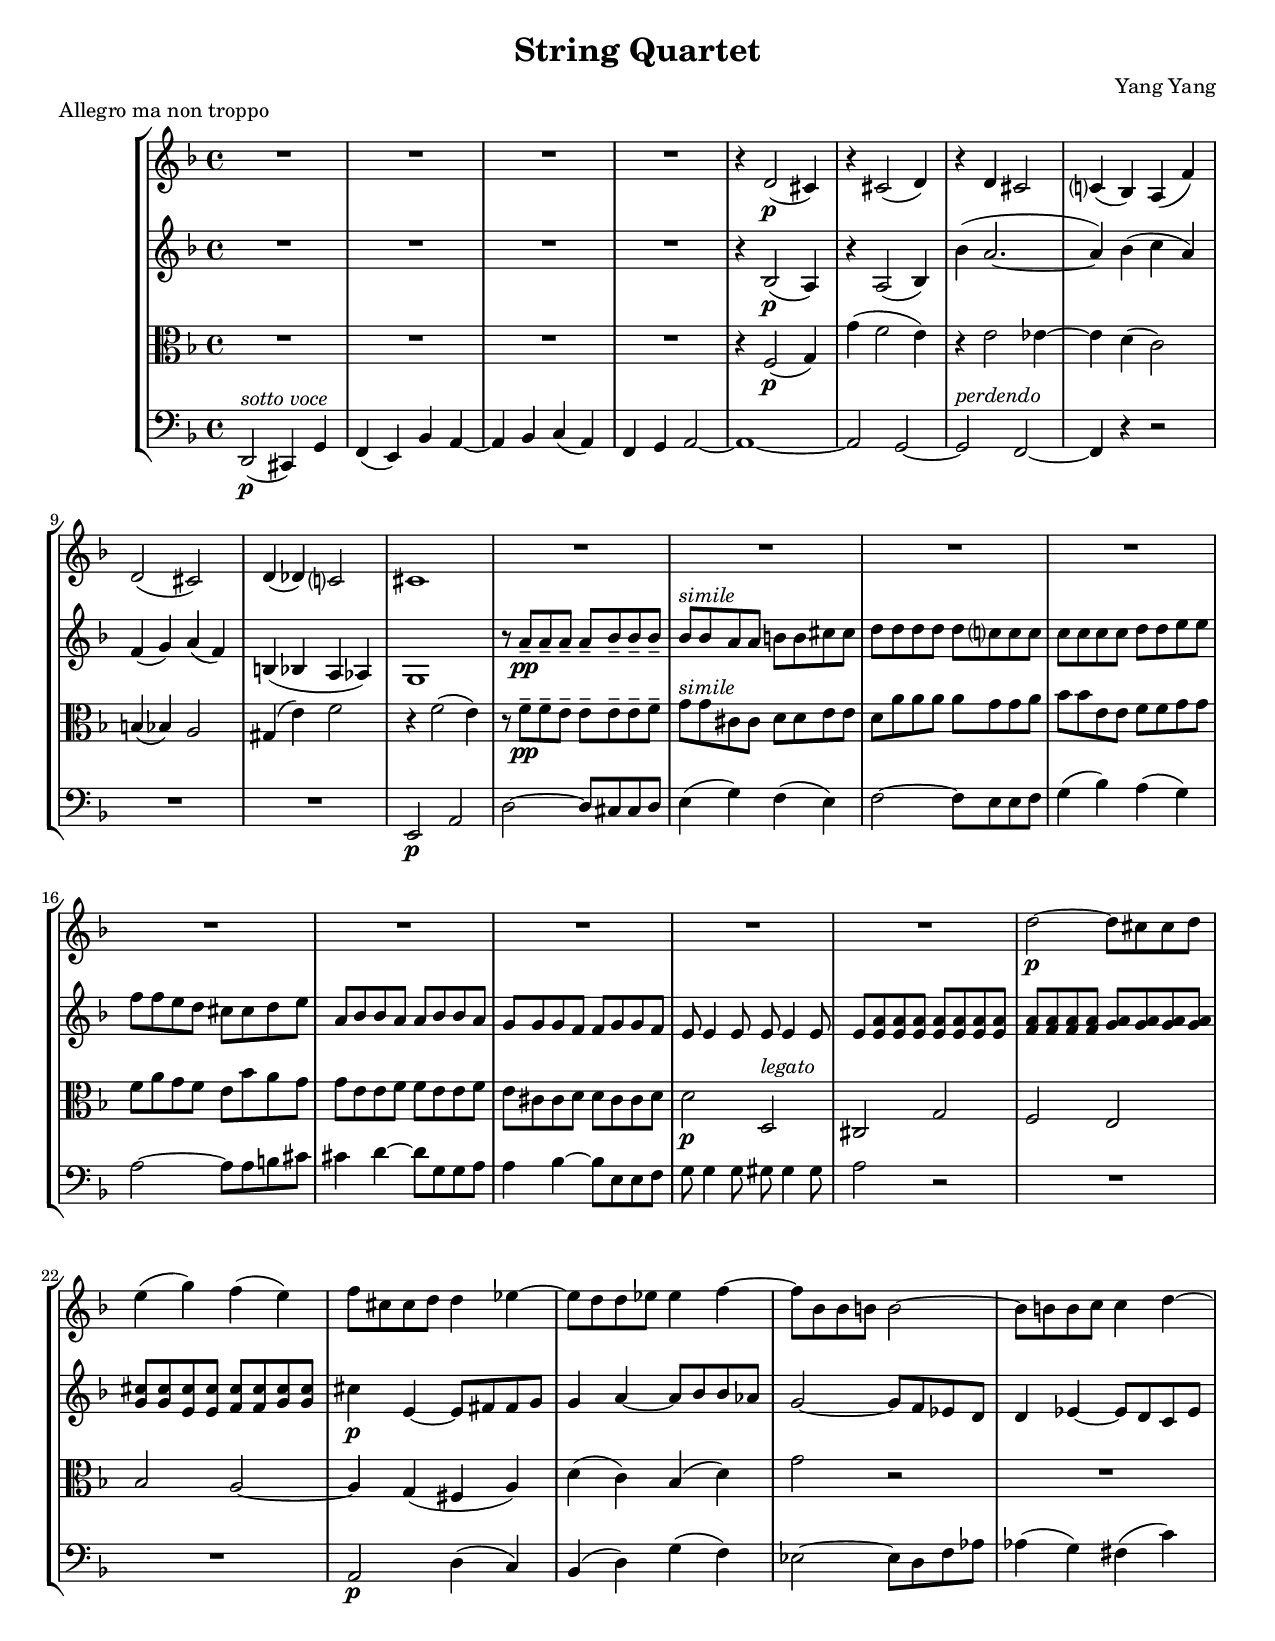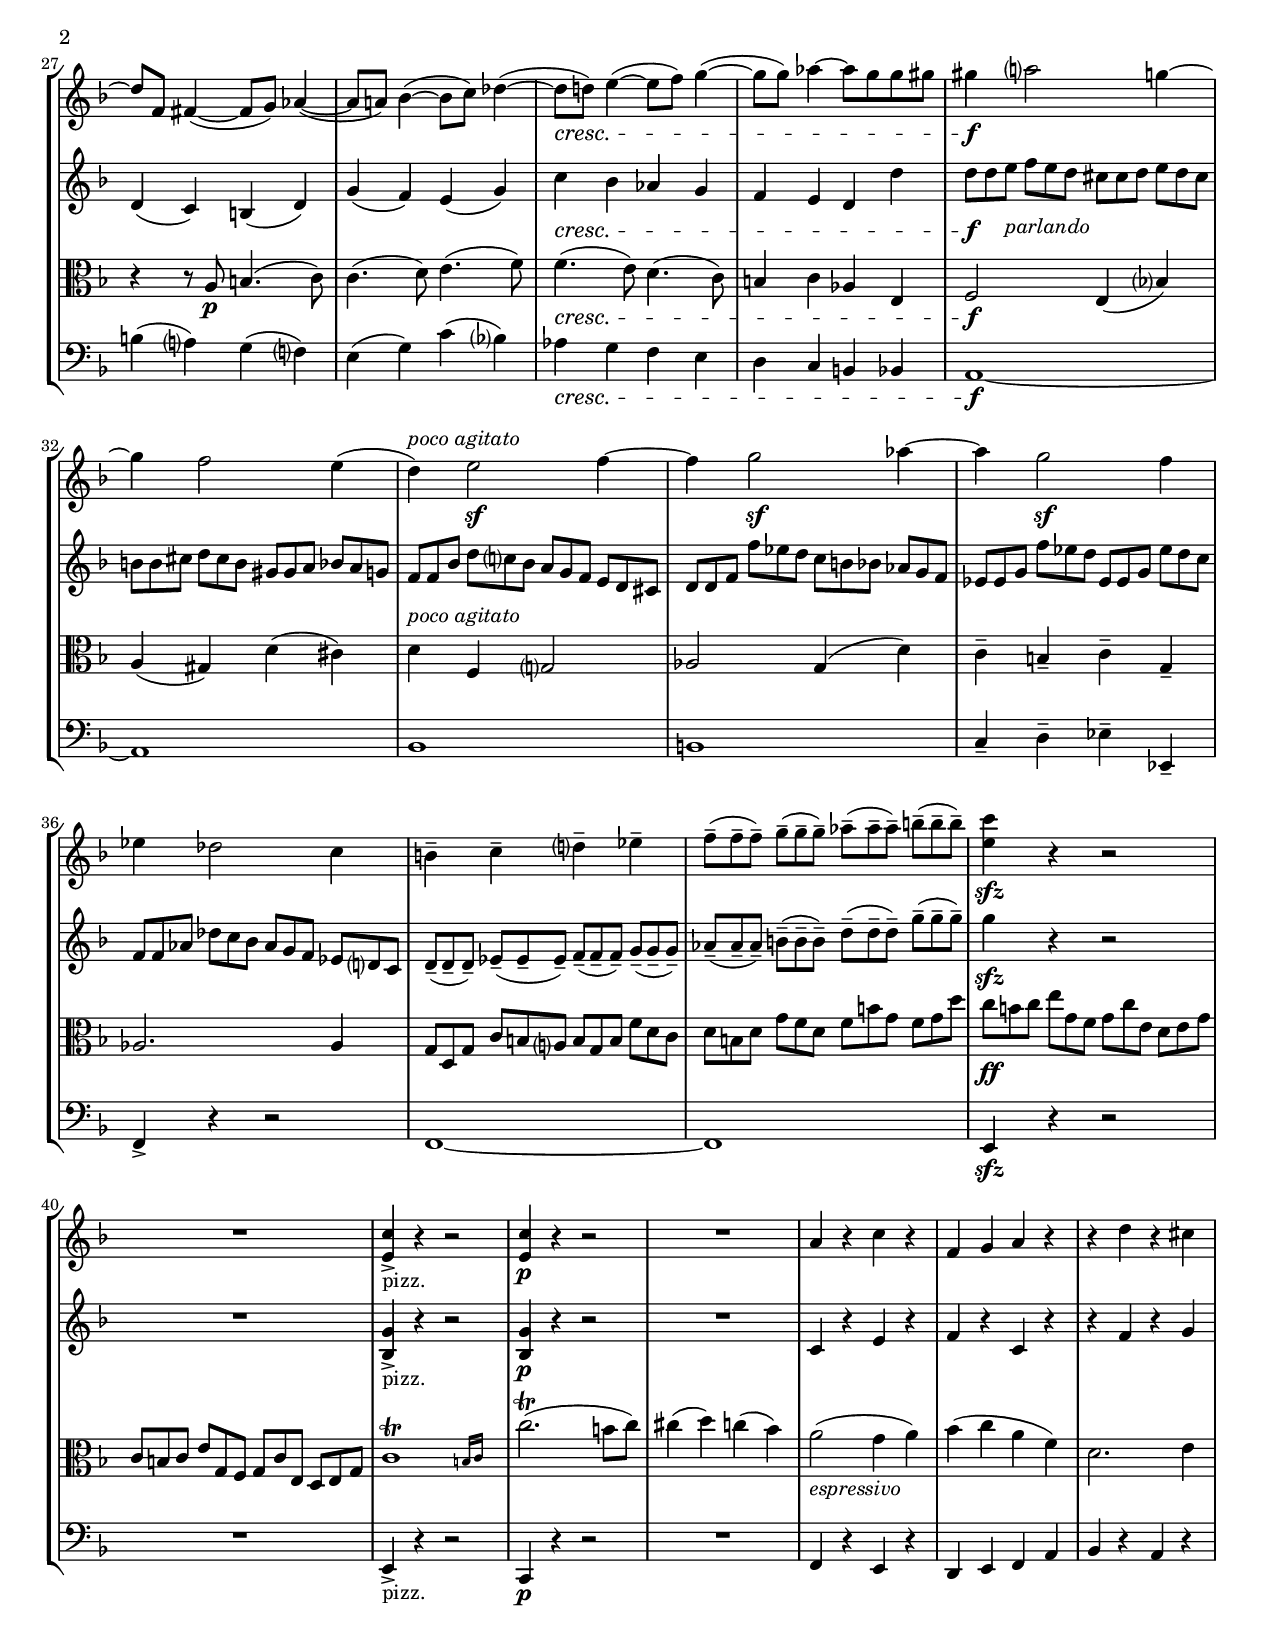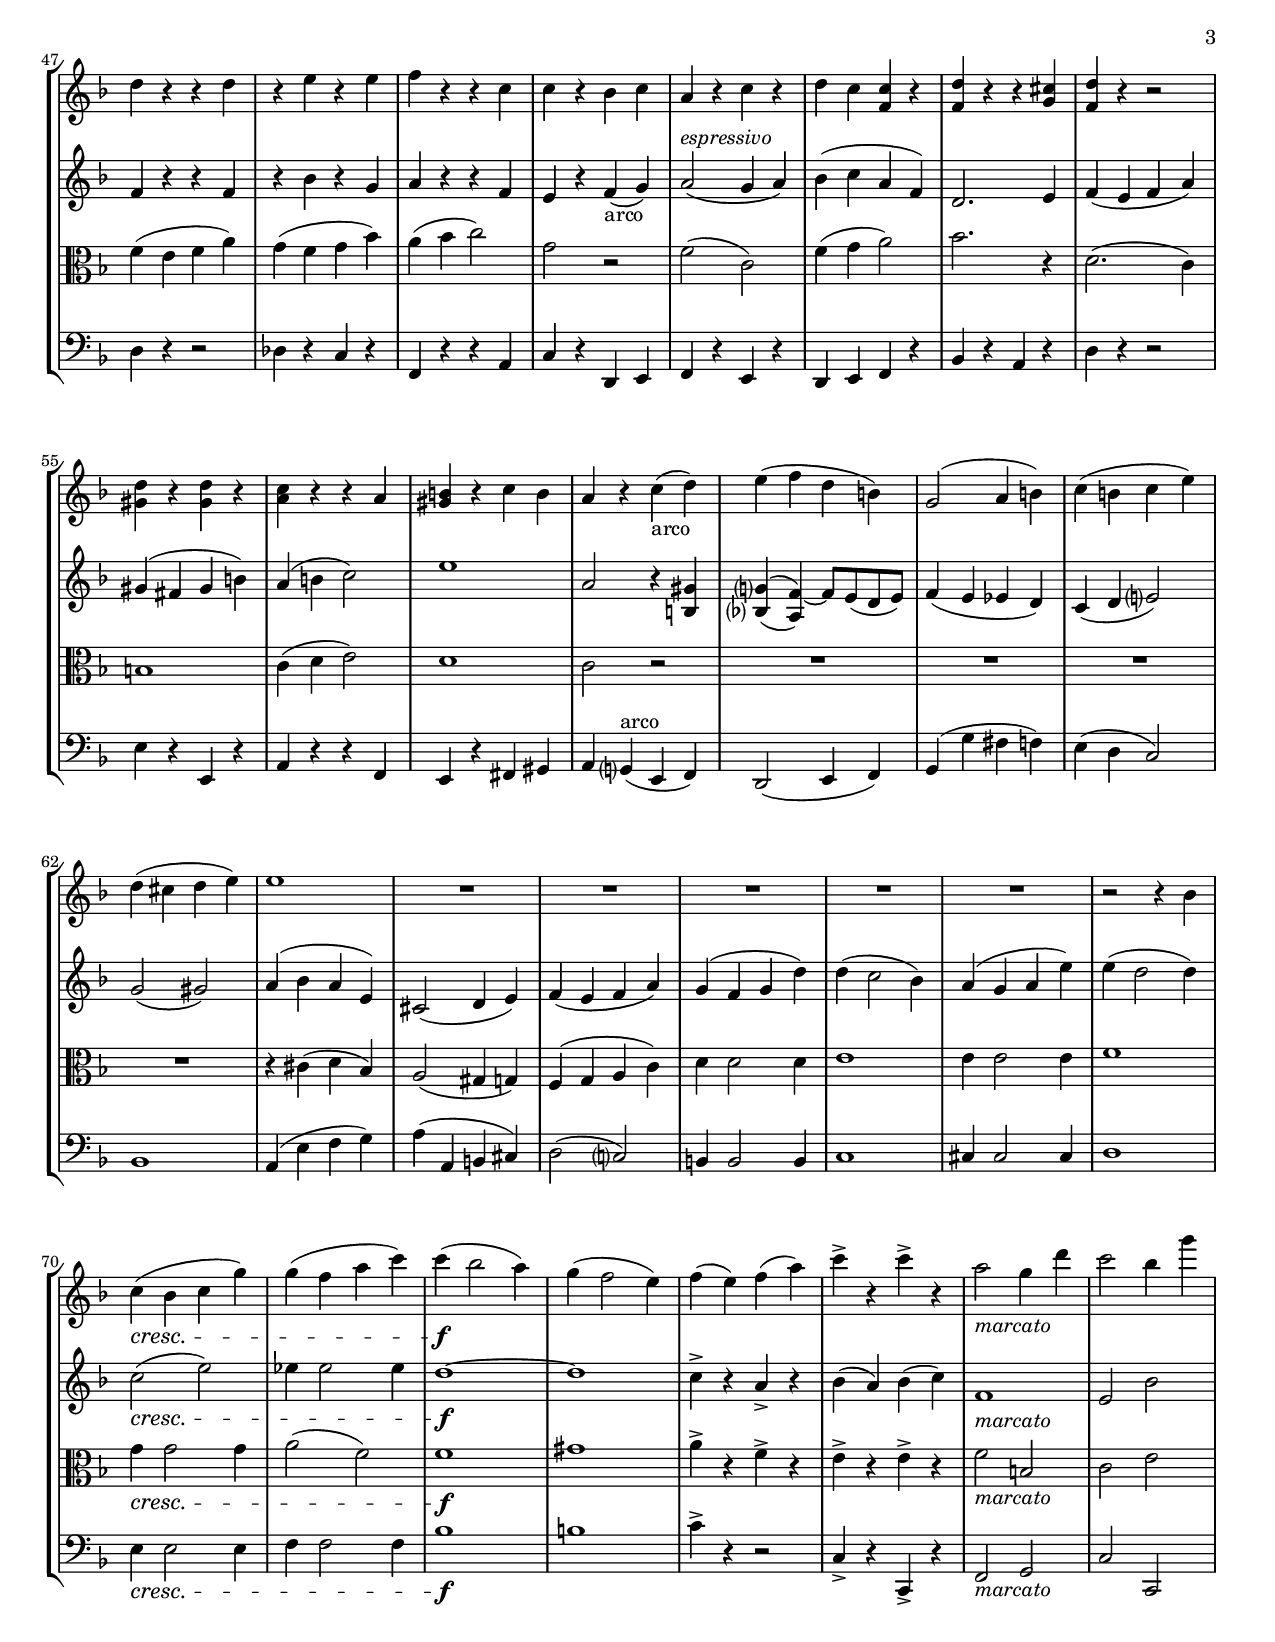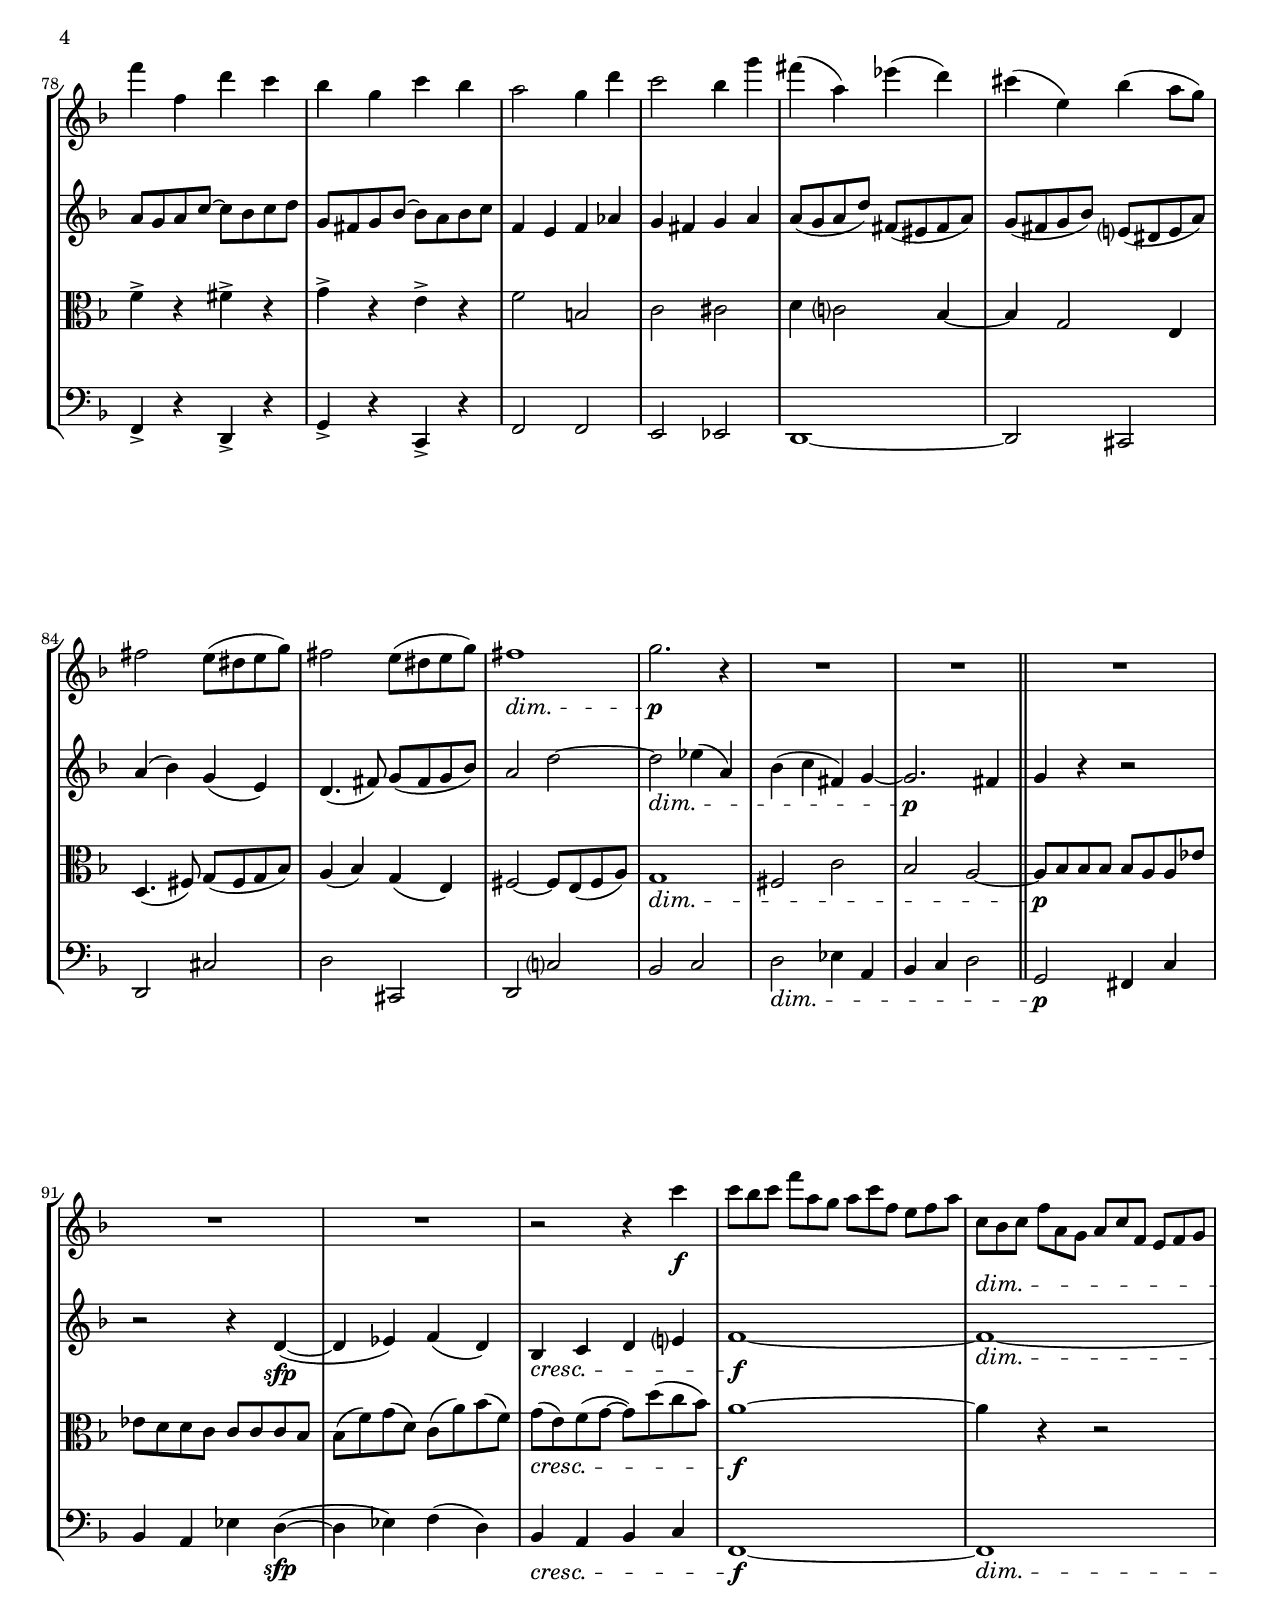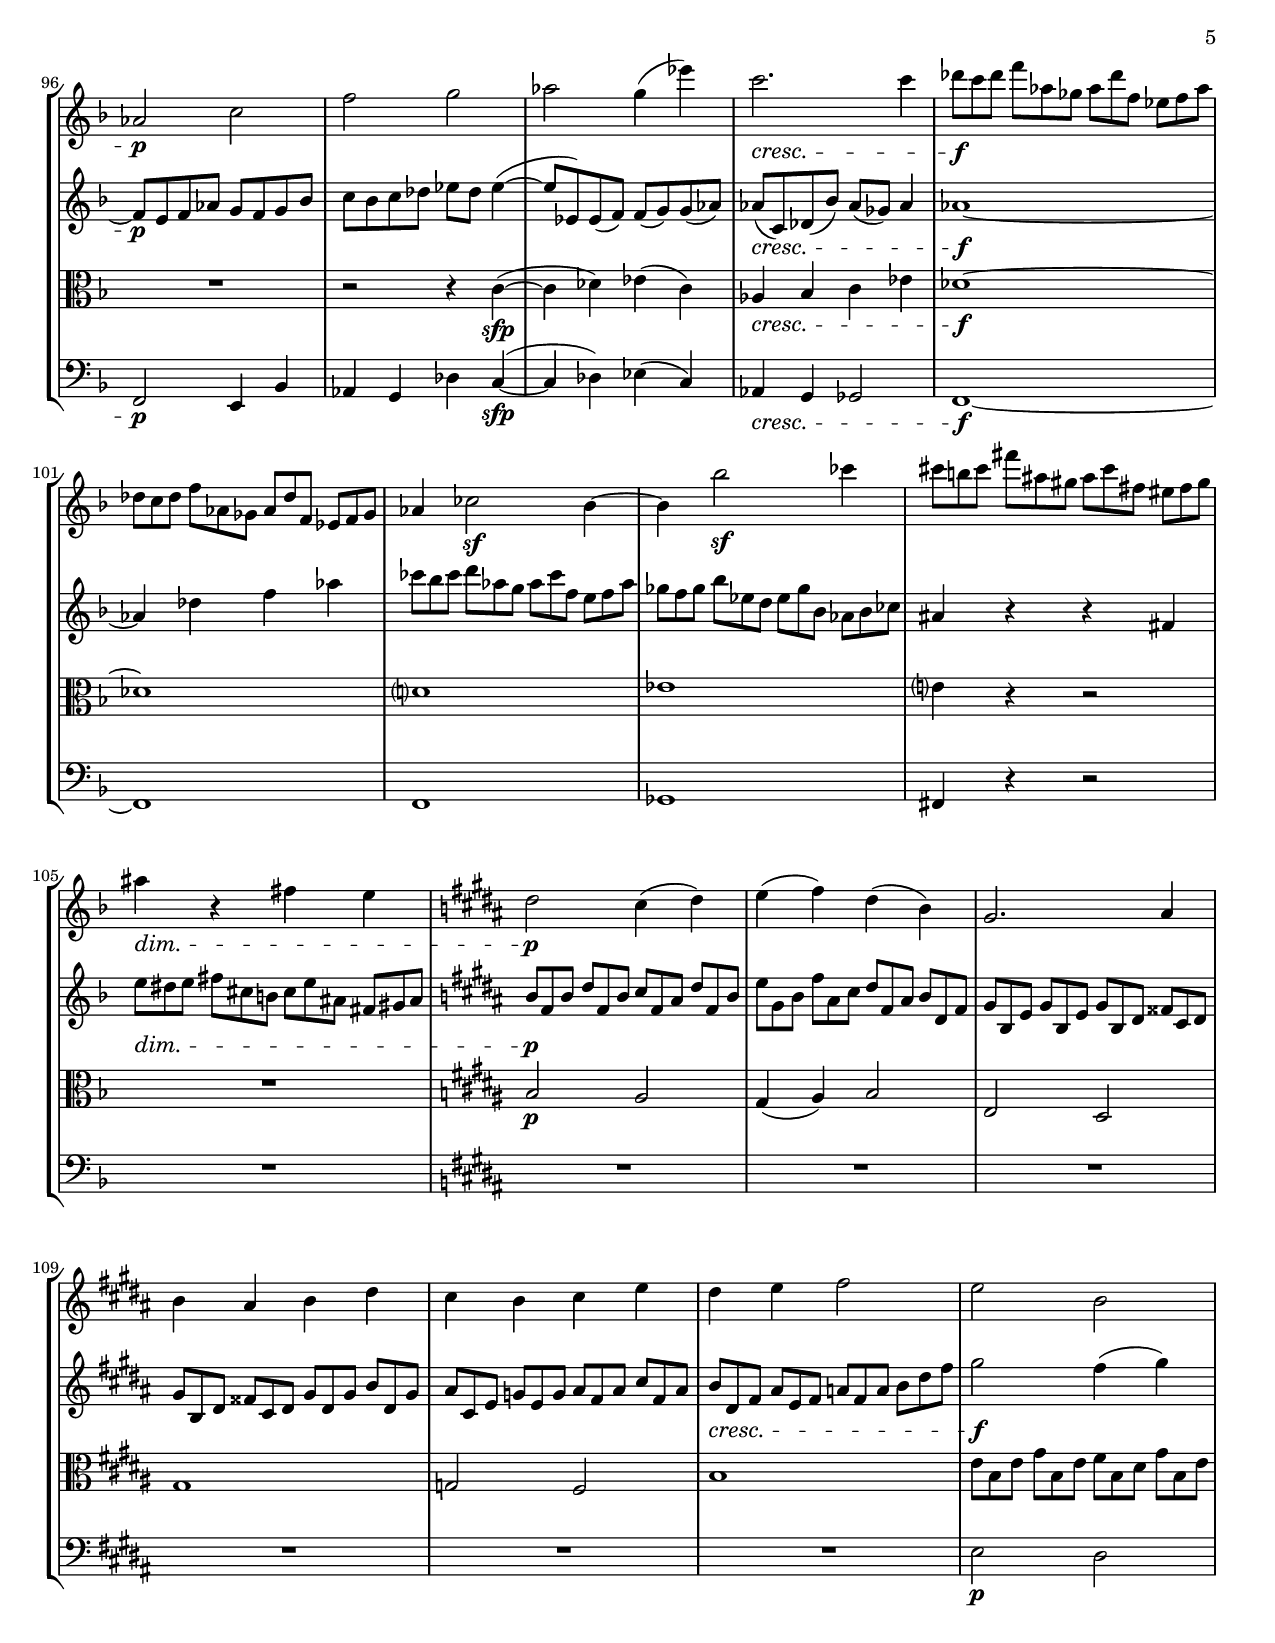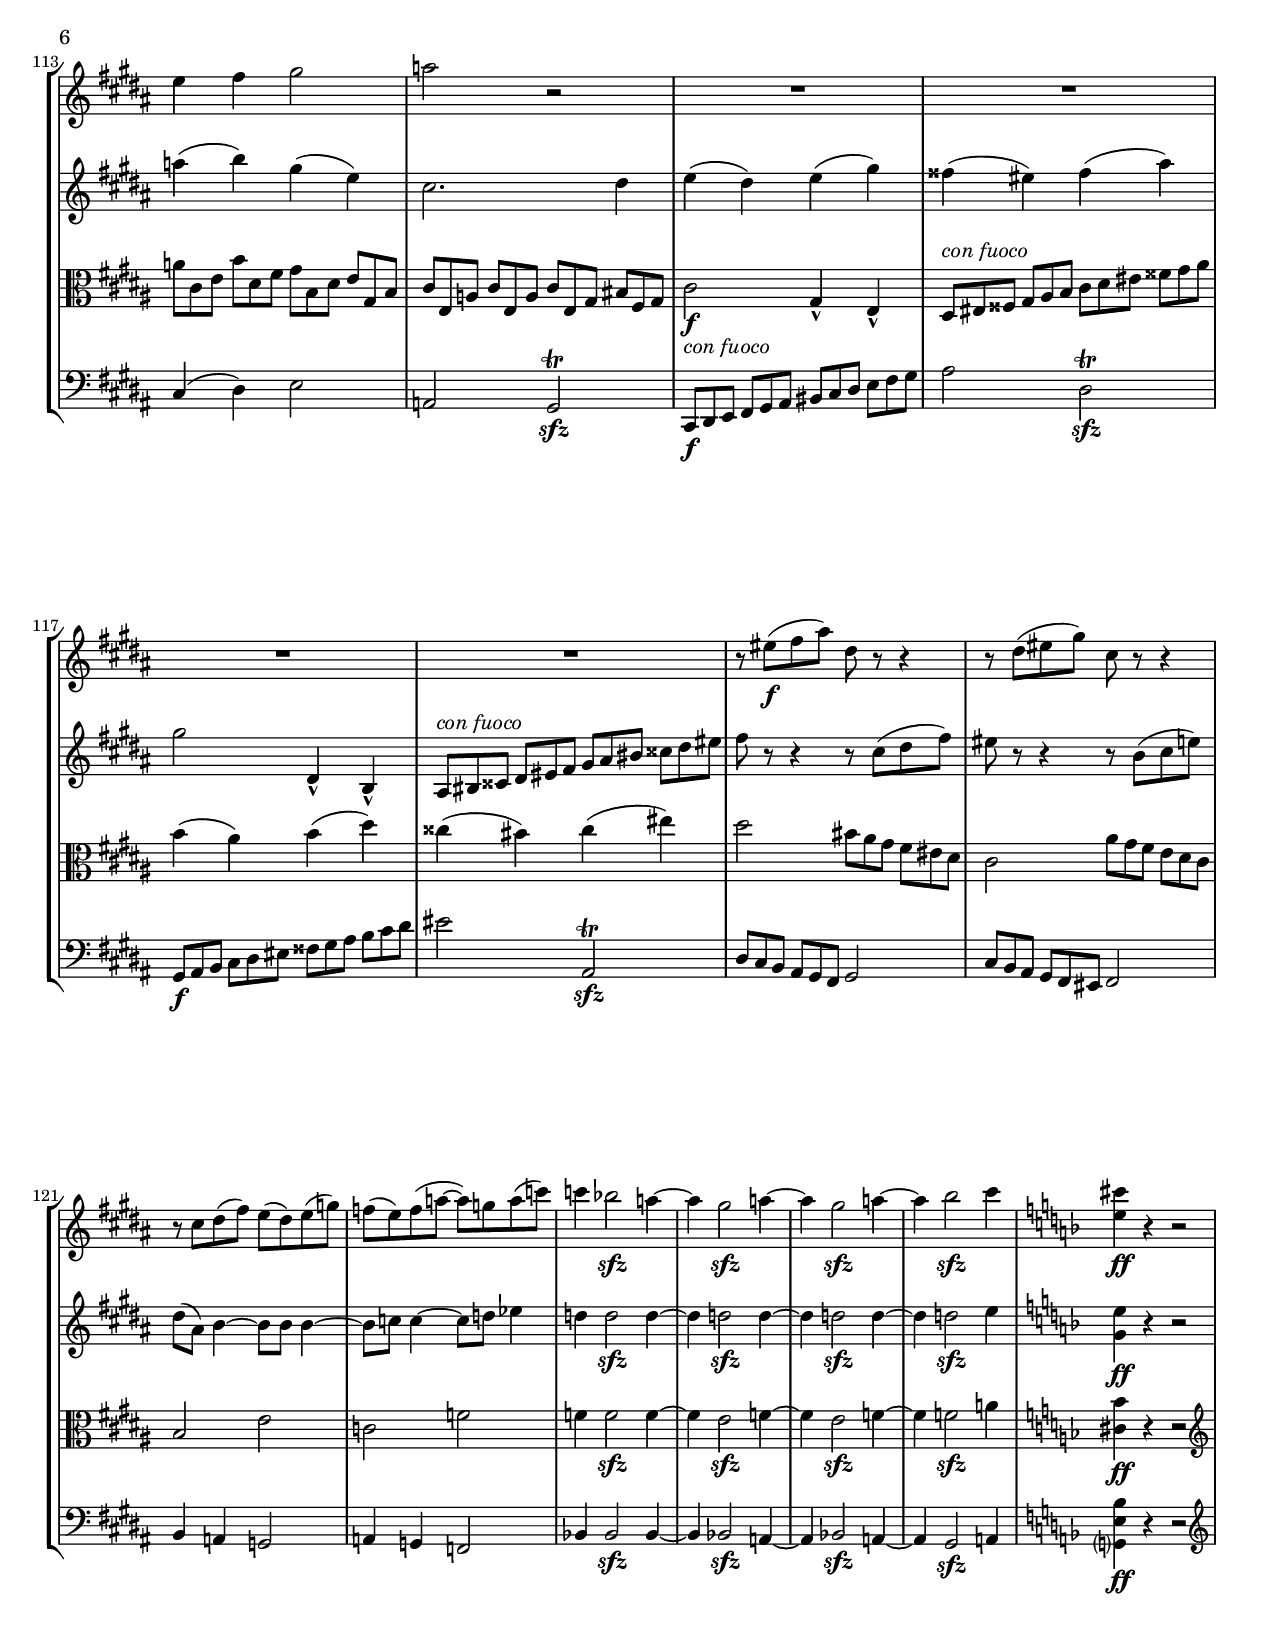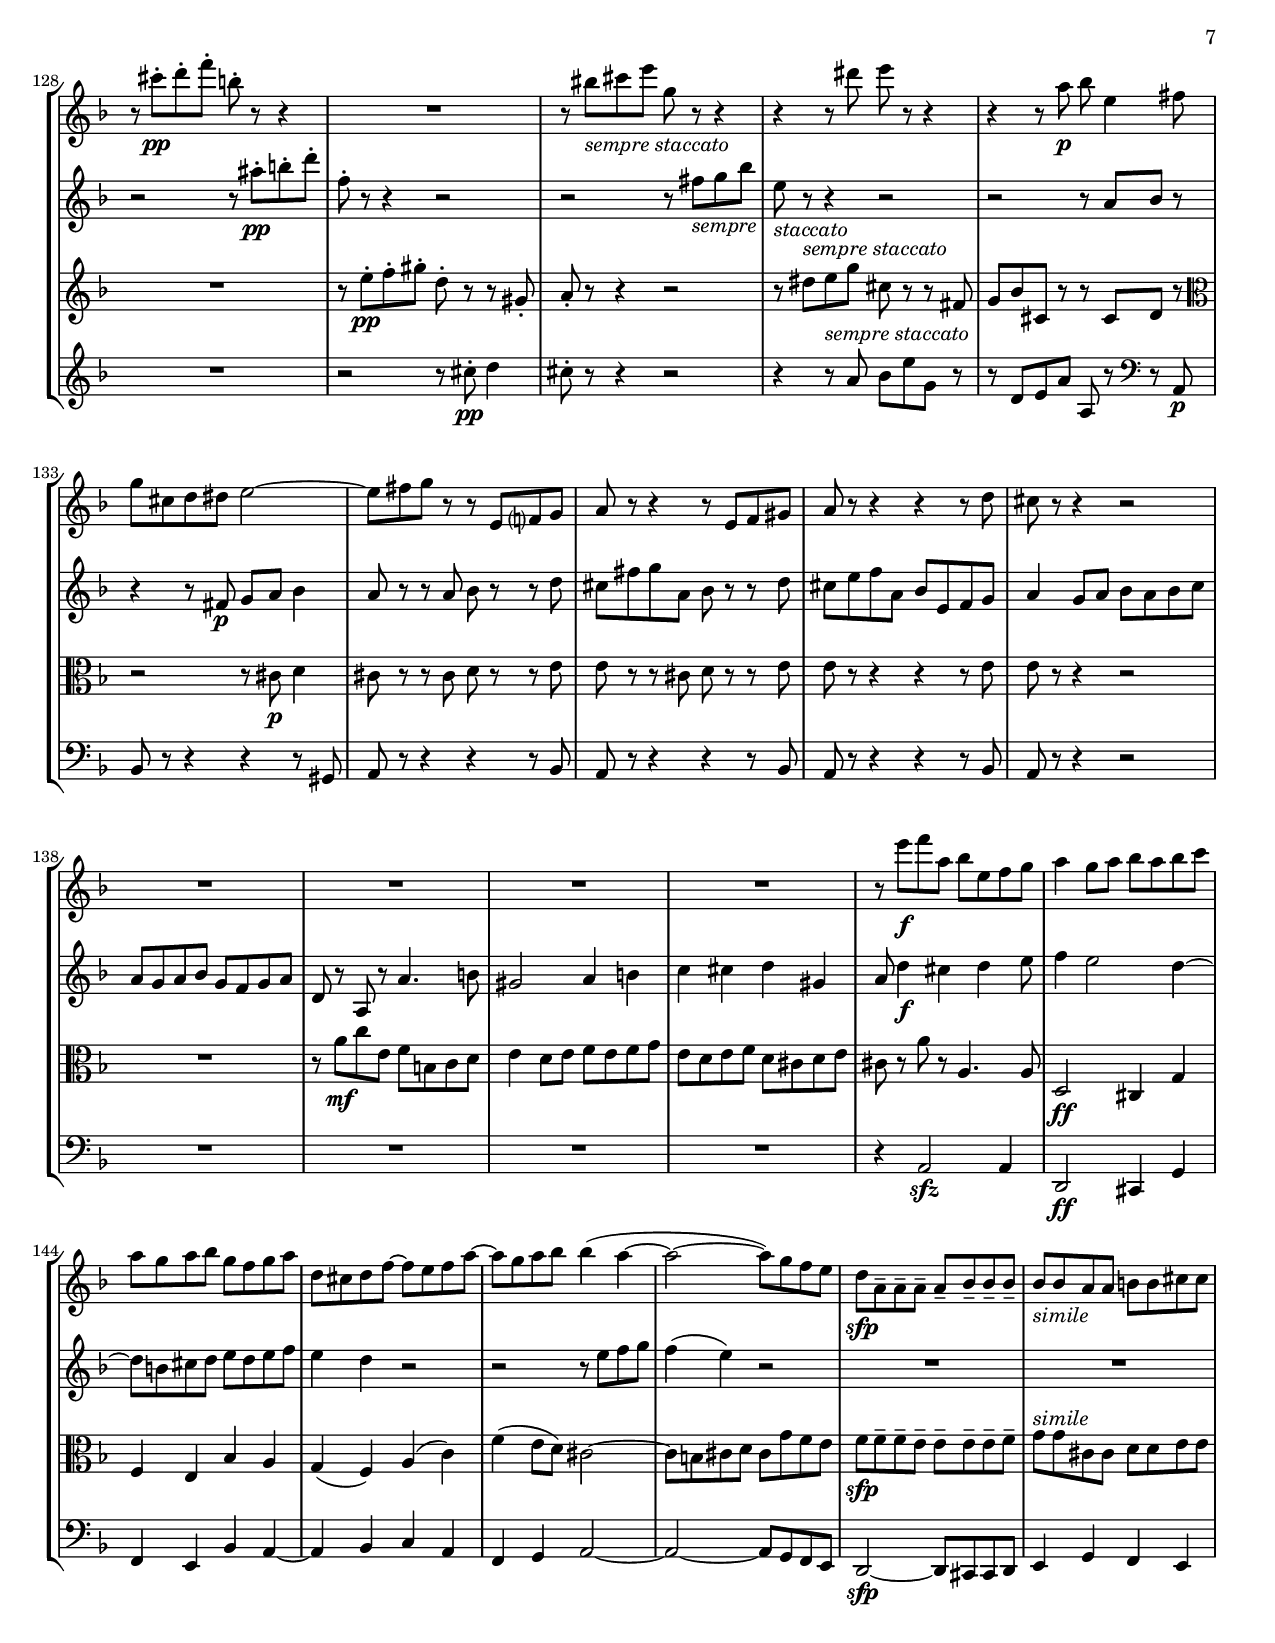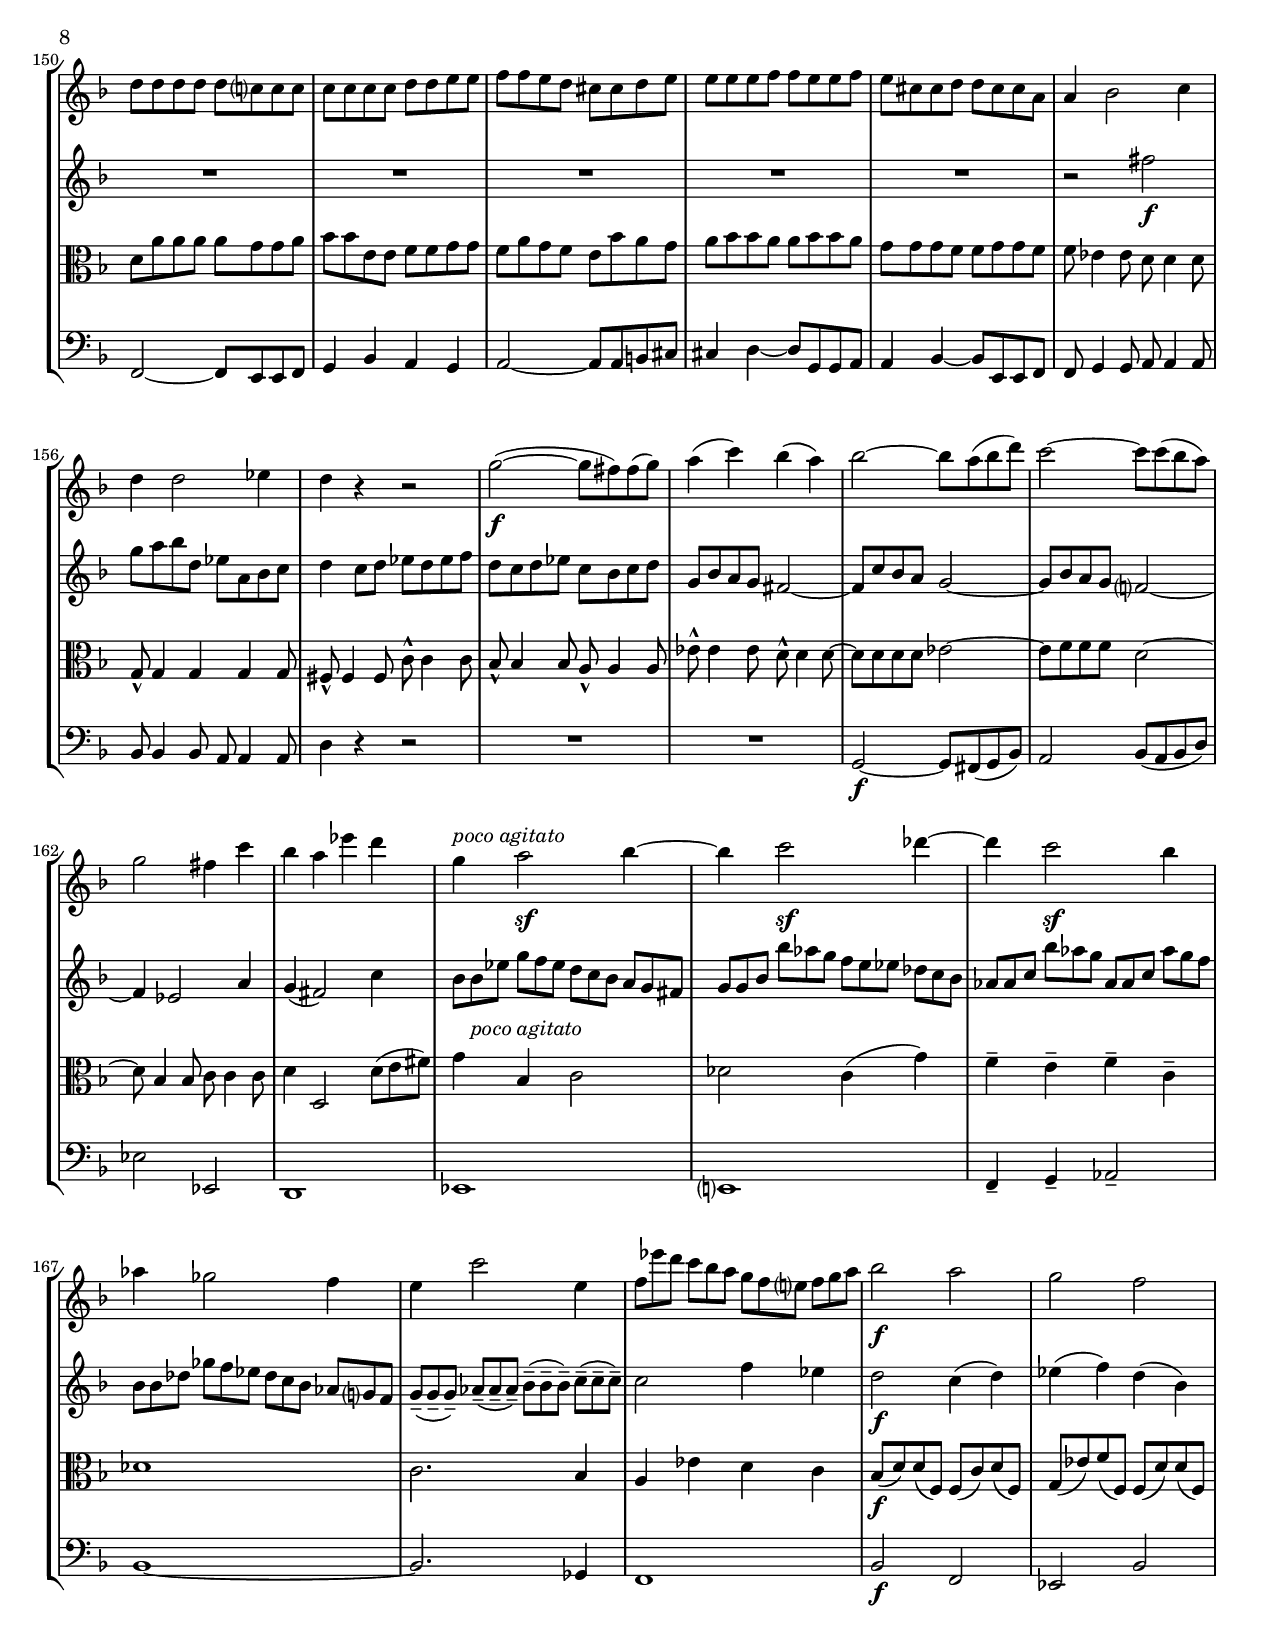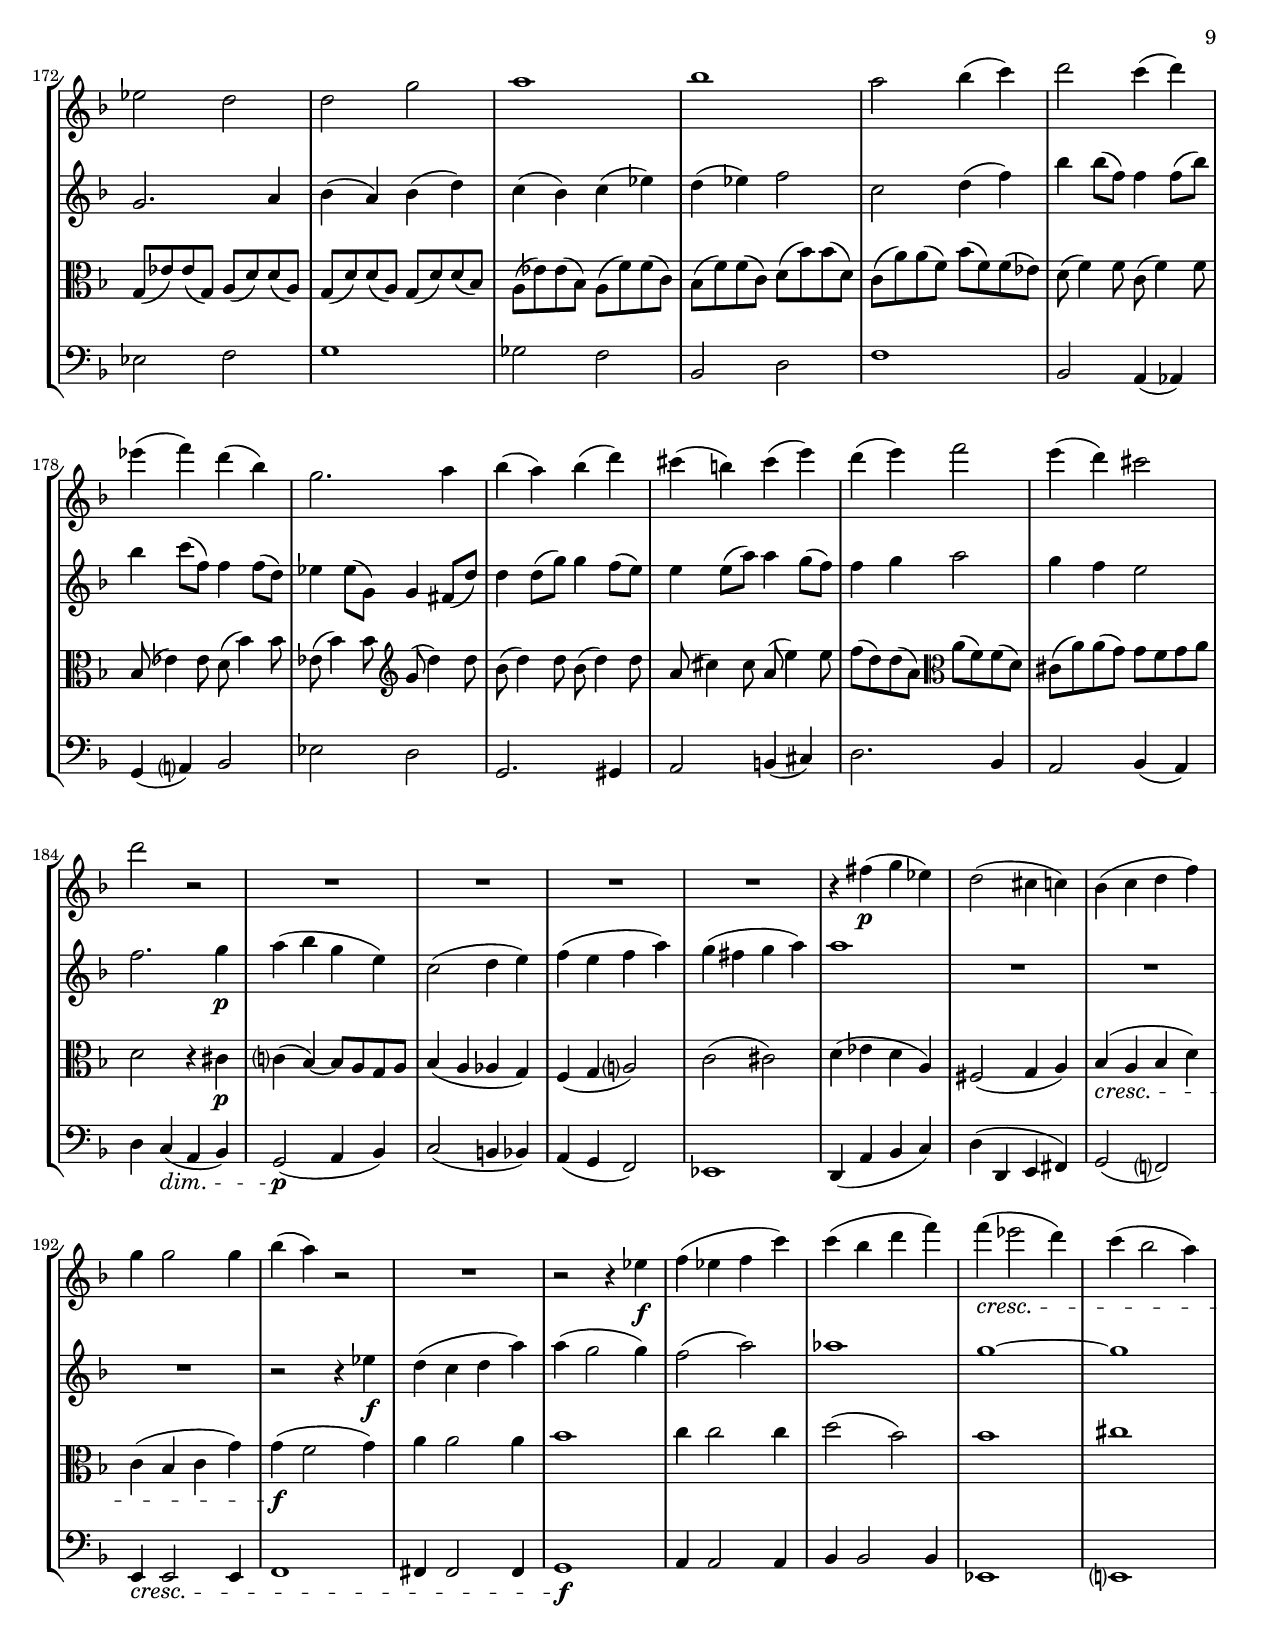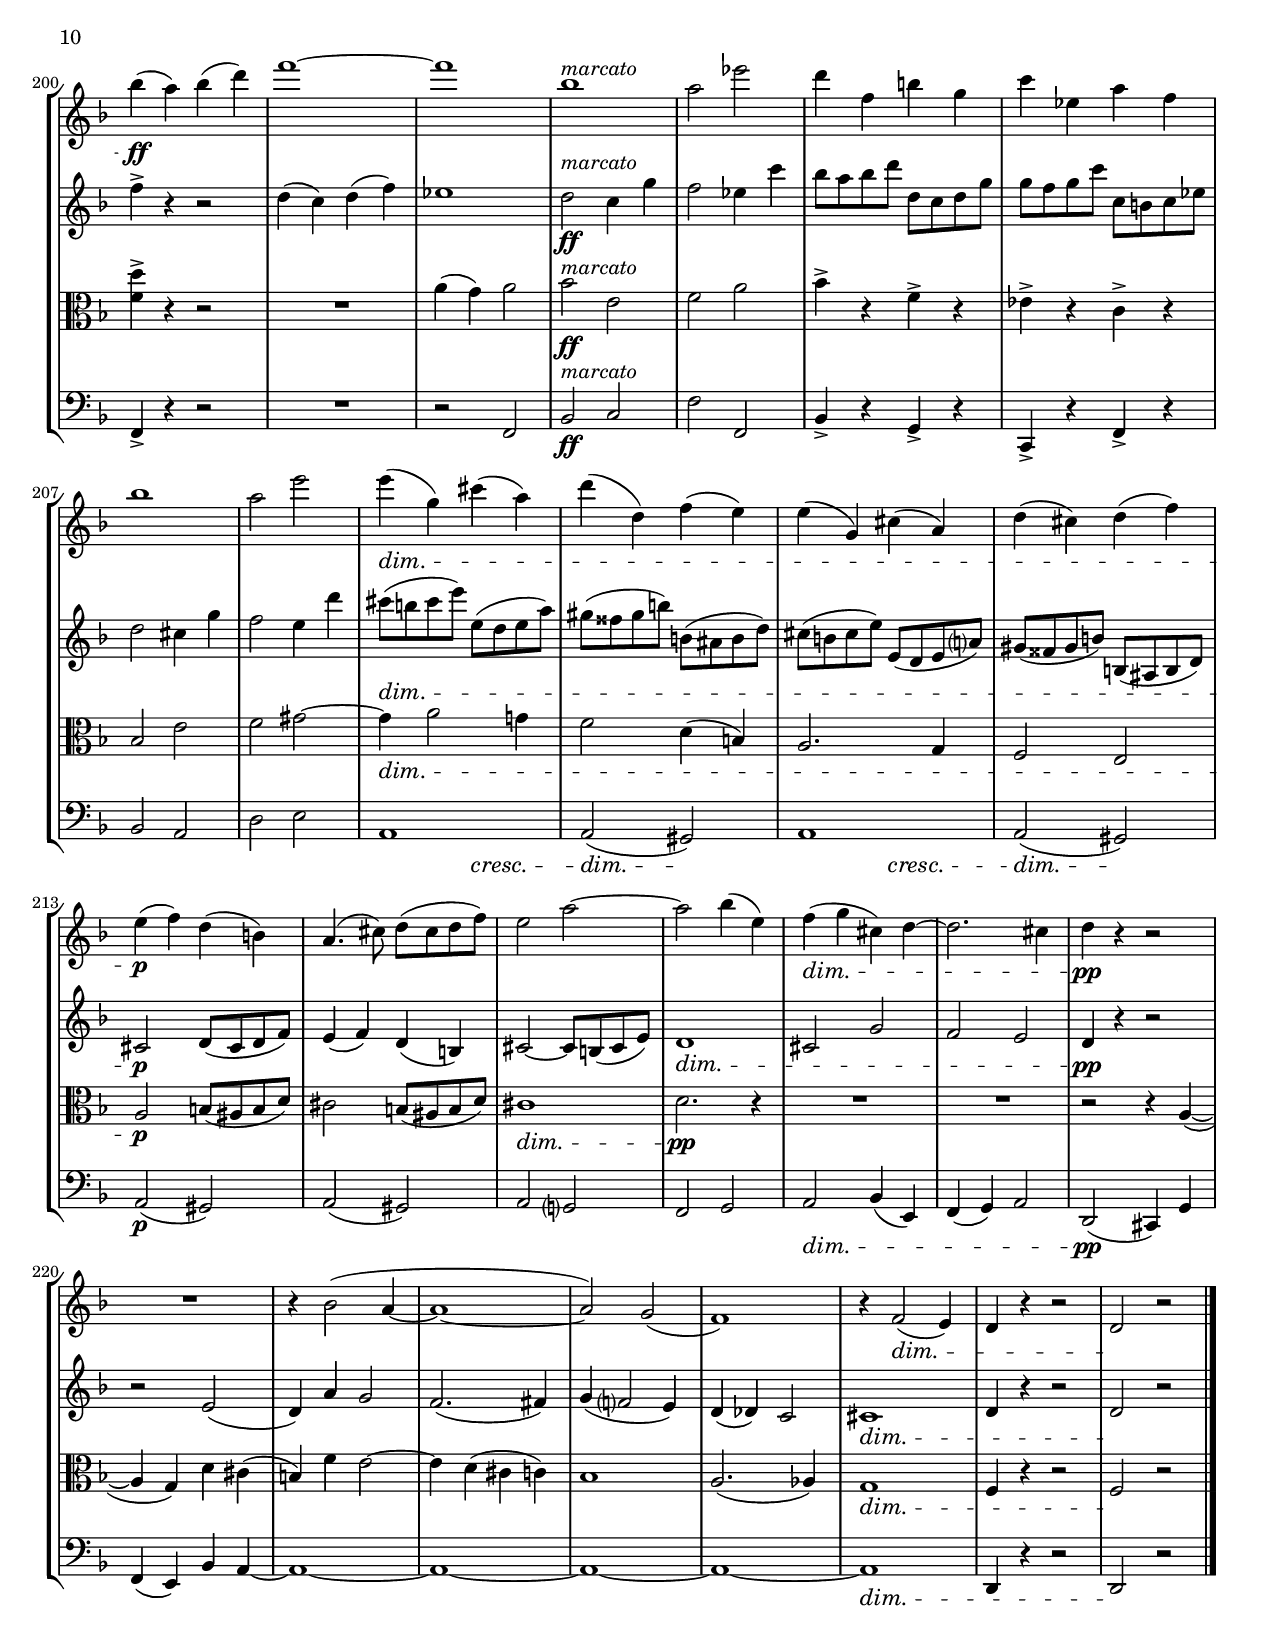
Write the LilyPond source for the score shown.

violina = \relative c' {
	\override TupletNumber #'transparent = ##t
	\key d \minor
	R1*4 | % theme I
	r4 d2( \p cis4) | r cis2( d4) | r d cis2 | c?4( bes) a( f') | d2( cis) | d4( des) c?2 | cis1 |
	R1*9 | % theme I-a
	% bridge
	d'2~ \p d8 cis cis d | e4( g) f( e) | f8 cis cis d d4 ees~ | ees8 d d ees ees4 f~ |
	f8 bes, bes b b2~ | b8 b b c c4 d~ |
	d8 f, fis4~( fis8 g) aes4~( | aes8 a) bes4~( bes8 c) des4~( |
	\setTextCresc des8 \< d) e4~( e8 f) g4~( | g8 g) aes4~ aes8 g g gis |
	gis4 \f a?2 g4~ | g f2 e4( |
	d) ^\markup{\italic "poco agitato"} e2 \sf f4~ | f g2 \sf aes4~ | aes g2 \sf f4 | ees des2 c4 | % agitato
	b-- c-- d?-- ees-- |
	\times 2/3 {f8(-- f-- f--)} \times 2/3 {g(-- g-- g--)}
	\times 2/3 {aes(-- aes-- aes--)} \times 2/3 {b(-- b-- b--)} |
	<c e,>4 \sfz r r2 | R1 | <c, e,>4 -> -"pizz." r r2 | <c e,>4 \p r r2 | R1 |

	% theme II
	a4 r c r | f, g a r | r d r cis | d r r d |
	r e r e | f r r c | c r bes c |
	a r c r | d c <c f,> r | <d f,> r r <cis g> | <d f,> r r2 |
	<d gis,>4 r <d gis,> r | <c a> r r a | <b gis> r c b | a r c( -"arco" d) |
	e( f d b) | g2( a4 b) | c( b c e) | d( cis d e) | e1 | R1*5 | r2 r4 bes |
	\setTextCresc c( \< bes c g') | g( f a c) | c( \f bes2 a4) | g( f2 e4) |
	f( e) f( a) | c-> r c-> r |

	% closing theme
	a2 -\markup{\italic "marcato"} g4 d' | c2 bes4 g' | f f, d' c | bes g c bes |
	a2 g4 d' | c2 bes4 g' | fis( a,) ees'( d) | cis( e,) bes'( a8 g) |
	fis2 e8( dis e g) | fis2 e8( dis e g) |
	\setTextDim fis1 \> | g2. \p r4 | R1 | R \bar "||"

	% development
	R1*3 | r2 r4 c \f |
	\times 2/3 {c8 bes c} \times 2/3 {f a, g} \times 2/3 {a c f,} \times 2/3 {e f a} | \setTextDim
	\times 2/3 {c, \> bes c} \times 2/3 {f a, g} \times 2/3 {a c f,} \times 2/3 {e f g} |
	aes2 \p c | f g | aes g4( ees') | \setTextCresc c2. \< c4 |
	\times 2/3 {des8 \f c des} \times 2/3 {f aes, ges} \times 2/3 {aes des f,} \times 2/3 {ees f aes} |
	\times 2/3 {des,8 c des} \times 2/3 {f aes, ges} \times 2/3 {aes des f,} \times 2/3 {ees f ges} |
	aes4 ces2 \sf bes4~ | bes bes'2 \sf ces4 |
	\times 2/3 {cis8 b cis} \times 2/3 {fis ais, gis} \times 2/3 {ais cis fis,} \times 2/3 {eis fis gis} |
	\setTextDim ais4 \> r fis e |

	\key b \major
	dis2 \p cis4( dis) | e( fis) dis( b) | gis2. ais4 | b ais b dis | cis b cis e | dis e fis2 |
	e b | e4 fis gis2 | a r | R1*4 |
	r8 eis( \f fis ais) dis, r r4 | r8 dis( eis gis) cis, r r4 |
	r8 cis dis( fis) e( dis) e( g) |
	f( e) f( a~ a) g a( c) |
	c4 bes2 \sfz a4~ | a gis2 \sfz a4~ | a gis2 \sfz a4~ | a b2 \sfz cis4 |

	\key d \minor
	<cis e,> \ff r r2 |
	r8 cis-. \pp d-. f-. b,-. r r4 | R1 |
	r8 bis -\markup{\italic "sempre staccato"} cis e g, r r4 |
	r r8 dis' e r r4 | r r8 a, \p bes e,4 fis8 | g cis, d dis e2~ |
	e8 fis g r r e, f? g | a r r4 r8 e f gis | a r r4 r r8 d | cis r r4 r2 |
	R1*4 |
	r8 e' \f f a, bes e, f g | % fugue subject entrance

	% recap
	a4 g8 a bes a bes c | a g a bes g f g a | d, cis d f~ f e f a~ |
	a g a bes bes4( a~ | a2~ a8) g f e |

	d \sfp a-- a-- a-- a-- bes-- bes-- bes-- |
	bes -\markup{\italic "simile"} bes a a b b cis cis | % theme I-a
	d d d d d c? c c | c c c c d d e e |
	f f e d cis cis d e | e e e f f e e f |
	e cis cis d d cis cis a | a4 bes2 c4 |
	d d2 ees4 | d r r2 | % triple fugue starts here
	% theme I-a fugue entrance
	g2~( \f g8 fis) fis( g) | a4( c) bes( a) |
	bes2~ bes8 a( bes d) | c2~ c8 c( bes a) | g2 fis4 c' | bes a ees' d |

	% bridge [recap]
	\once \override TextScript #'padding = #2.0
	g, ^\markup{\italic "poco agitato"} a2 \sf bes4~ | bes c2 \sf des4~ |
	des c2 \sf bes4 | aes ges2 f4 |
	e c'2 e,4 | \times 2/3 {f8 ees' d} \times 2/3 {c bes a} \times 2/3 {g f e?} \times 2/3 {f g a} |
	
	% theme ii [recap]
	bes2 \f a | g f | ees d | d g | a1 | bes | a2 bes4( c) |
	d2 c4( d) | ees( f) d( bes) | g2. a4 | % theme ii statement
	bes( a) bes( d) | cis( b) cis( e) | d( e) f2 | e4( d) cis2 | d r |
	R1*4 |
	r4 fis,( \p g ees) | d2( cis4 c) | bes( c d f) | g g2 g4 | bes( a) r2 |
	R1 | r2 r4 ees \f | f( ees f c') | c( bes d f) |
	\setTextCresc f( \< ees2 d4) | c( bes2 a4) | bes( \ff a) bes( d) | f1~ | f |

	% closing theme
	bes, ^\markup{\italic "marcato"} | a2 ees' | d4 f, b g | c ees, a f |
	bes1 | a2 e' |
	\setTextDim e4( \> g,) cis( a) | d( d,) f( e) | e4( g,) cis( a) | d( cis) d( f) |
	e( \p f) d( b) | a4.( cis8) d( cis d f) | e2 a~ |
	a bes4( e,) | \setTextDim f( \> g cis,) d~ | d2. cis4 |

	% coda 
	d4 \pp r r2 | R1 | r4 bes2( a4~ | a1~ | a2) g( | f1) | r4 f2( \> e4) | d4 r r2 | d2 \! r \bar "|."
}

violinb = \relative c' {
	\override TupletNumber #'transparent = ##t
	\key d \minor
	\set Score.skipBars = ##t
	R1*4 |
	r4 bes2( \p a4) | r a2( bes4) | bes'4( a2.~ | a4) bes( c a) | f( g) a( f) | b,( bes a aes) | g1 |

	r8 a'-- \pp a-- a-- a-- bes-- bes-- bes-- | bes ^\markup{\italic "simile"} bes a a b b cis cis | % theme I-a
	d d d d d c? c c | c c c c d d e e |
	f f e d cis cis d e | a, bes bes a a bes bes a |
	g g g f f g g f | e e4 e8 e e4 e8 | e <a e> <a e> <a e> <a e> <a e> <a e> <a e> |
	<a f> <a f> <a f> <a f> <a g> <a g> <a g> <a g> |
	<cis g> <cis g> <cis e,> <cis e,> <cis f,> <cis f,> <cis g> <cis g> |
	cis4 \p e,~ e8 fis fis g | g4 a~ a8 bes bes aes |
	g2~ g8 f ees d | d4 ees~ ees8 d c ees |
	d4( c) b( d) | g( f) e( g) |
	\setTextCresc c \< bes aes g | f e d d' |
	\times 2/3 {d8 \f d e _\markup{\italic "parlando"}} \times 2/3 {f e d} \times 2/3 {cis cis d} \times 2/3 {e d cis} |
	\times 2/3 {b b cis} \times 2/3 {d cis b} \times 2/3 {gis gis a} \times 2/3 {bes a g} |
	\once \override TextScript #'padding = #1.5
	\times 2/3 {f _\markup{\italic "poco agitato"} f bes} \times 2/3 {d c? bes} \times 2/3 {a g f} \times 2/3 {e d cis} |
	\times 2/3 {d d f} \times 2/3 {f' ees d} \times 2/3 {c b bes} \times 2/3 {aes g f} |
	\times 2/3 {ees ees g} \times 2/3 {f' ees d} \times 2/3 {ees, ees g} \times 2/3 {ees' d c} |
	\times 2/3 {f, f aes} \times 2/3 {des c bes} \times 2/3 {aes g f} \times 2/3 {ees d? c} |
	\times 2/3 {d--( d-- d--)} \times 2/3 {ees--( ees-- ees--)} \times 2/3 {f(-- f-- f--)} \times 2/3 {g(-- g-- g--)} |
	\times 2/3 {aes--( aes-- aes--)} \times 2/3 {b--( b-- b--)} \times 2/3 {d(-- d-- d--)} \times 2/3 {g(-- g-- g--)} |
	g4 \sfz r r2 | R1 | <g, bes,>4 -> -"pizz." r r2 | <g bes,>4 \p r r2 | R1 |

	c,4 r e r | f r c r | r f r g | f r r f | % theme II
	r bes r g | a r r f | e r f( -"arco" g) |
	a2( ^\markup{\italic "espressivo"} g4 a) | bes( c a f) | d2. e4 | f( e f a) |
	gis( fis gis b) | a( b c2) | e1 | a,2 r4 <gis b,> |
	\set doubleSlurs = ##t <g? bes,?> ( <f~ a,> ) f8
	\set doubleSlurs = ##f e( d e) | f4( e ees d) | c( d e?2) | g( gis) |
	a4( bes a e) | cis2( d4 e) | f( e f a) | g( f g d') |
	d( c2 bes4) | a( g a e') | e( d2 d4) |
	\setTextCresc c2( \< e) | ees4 ees2 ees4 | d1~ \f | d |
	c4-> r a-> r | bes( a) bes( c) |

	% closing theme
	\once \override TextScript #'padding = #1.5
	f,1 -\markup{\italic "marcato"} | e2 bes' | a8 g a c~ c bes c d | g, fis g bes~ bes a bes c |
	f,4 e f aes | g fis g a |
	a8( g a d) fis,( eis fis a) | g( fis g bes) e,?( dis e a) |
	a4( bes) g( e) | d4.( fis8) g( fis g bes) | a2 d~ |
	\setTextDim d \> ees4( a,) | bes( c fis,) g~ | g2. \p fis4 \bar "||"

	% development
	g r r2 | r r4 d~( \sfp | d ees) f( d) | \setTextCresc bes \< c d e? |
	f1~ \f | \setTextDim f~ \> |
	f8 \p e f aes g f g bes | c bes c des ees des ees4~( |
	ees8 ees,) ees( f) f( g) g( aes) | \setTextCresc
	aes( \< c,) des( bes') aes( ges) aes4 |
	aes1~ \f | aes4 des f aes |
	\times 2/3 {ces8 bes ces} \times 2/3 {d aes g} \times 2/3 {aes ces f,} \times 2/3 {e f aes} |
	\times 2/3 {ges f ges} \times 2/3 {bes ees, d} \times 2/3 {ees ges bes,} \times 2/3 {aes bes ces} |
	ais4 r r fis | \setTextDim
	\times 2/3 {e'8 \> dis e} \times 2/3 {fis cis b} \times 2/3 {cis e ais,} \times 2/3 {fis gis ais} |

	\key b \major
	\times 2/3 {b8 \p fis b} \times 2/3 {dis fis, b} \times 2/3 {cis fis, ais} \times 2/3 {dis fis, b} |
	\times 2/3 {e gis, b} \times 2/3 {fis' ais, cis} \times 2/3 {dis fis, ais} \times 2/3 {b dis, fis} |
	\times 2/3 {gis b, e} \times 2/3 {gis b, e} \times 2/3 {gis b, dis} \times 2/3 {fisis cis dis} |
	\times 2/3 {gis b, dis} \times 2/3 {fisis cis dis} \times 2/3 {gis dis gis} \times 2/3 {b dis, gis} |
	\times 2/3 {ais cis, e} \times 2/3 {g e g} \times 2/3 {ais fis ais} \times 2/3 {cis fis, ais} |
	\times 2/3 {b \< dis, fis} \times 2/3 {ais e fis} \times 2/3 {a fis a} \times 2/3 {b dis fis} |
	gis2 \f fis4( gis) | a( b) gis( e) | cis2. dis4 |
	e( dis) e( gis) | fisis( eis) fisis( ais) | gis2 dis,4-^ b-^ |
	\times 2/3 {ais8 ^\markup{\italic "con fuoco"} bis cisis} \times 2/3 {dis eis fis} \times 2/3 {gis ais bis} \times 2/3 {cisis dis eis} |
	fis8 r r4 r8 cis( dis fis) | eis r r4 r8 b( cis e) |
	dis( ais) b4~ b8 b b4~ | b8 c c4~ c8 d ees4 |
	d4 d2 \sfz d4~ | d d2 \sfz d4~ | d d2 \sfz d4~ | d d2 \sfz e4 |

	\key d \minor
	<e g,> \ff r r2 |
	r r8 ais-. \pp b-. d-. | f,-. r r4 r2 |
	r r8 fis -\markup{\italic "sempre"} g bes |
	e, -\markup{\italic "staccato"} r r4 r2 |
	r r8 a, bes r | r4 r8 fis \p g a bes4 |
	a8 r r a bes r r d | cis fis g a, bes r r d | cis
	e f a, bes e, f g | a4 g8 a bes a bes c | a g a bes g f g a |
	d, r a r a'4. b8 | gis2 a4 b | c cis d gis, | a8 d4 \f cis d e8 |

	% recap
	f4 e2 d4~ | d8 b cis d e d e f | e4 d r2 | r r8 e f g | f4( e) r2 |
	R1*7 | r2 fis \f | g8
	a bes d, ees a, bes c | d4 c8 d ees d ees f | d c d ees c bes c d | % triple
	g, bes a g fis2~ | fis8 c' bes a g2~ | g8 bes a g f?2~ |
	f4 ees2 a4 | g( fis2) c'4 |

	\times 2/3 {bes8 bes -\markup{\italic "poco agitato"} ees} \times 2/3 {g f ees} \times 2/3 {d c bes} \times 2/3 {a g fis} | % bridge
	\times 2/3 {g g bes} \times 2/3 {bes' aes g} \times 2/3 {f e ees} \times 2/3 {des c bes} |
	\times 2/3 {aes aes c} \times 2/3 {bes' aes g} \times 2/3 {aes, aes c} \times 2/3 {aes' g f} |
	\times 2/3 {bes, bes des} \times 2/3 {ges f ees} \times 2/3 {des c bes} \times 2/3 {aes g? f} |
	\times 2/3 {g(-- g-- g--)} \times 2/3 {aes(-- aes-- aes--)} \times 2/3 {bes(-- bes-- bes--)} \times 2/3 {c--( c-- c--)} |
	c2 f4 ees |

	% theme ii
	d2 \f c4( d) | ees( f) d( bes) | g2. a4 |
	bes( a) bes( d) | c( bes) c( ees) | d( ees) f2 | c d4( f) |
	bes4 bes8( f) f4 f8( bes) | bes4 c8( f,) f4 f8( d) | ees4 ees8( g,) g4 fis8( d') |
	d4 d8( g) g4 f8( e) | e4 e8( a) a4 g8( f) | f4 g a2 | g4 f e2 | f2. g4 \p |

	a4( bes g e) | c2( d4 e) | f( e f a) | g( fis g a) | a1 |
	R1*3 | r2 r4 ees \f |
	d( c d a') | a( g2 g4) | f2( a) | aes1 | g~ | g |
	f4-> r r2 | d4( c) d( f) | ees1 |

	% closing theme
	\once \override TextScript #'padding = #2.0
	d2 \ff ^\markup{\italic "marcato"} c4 g' | f2 ees4 c' | bes8 a bes d d, c d g | g f g c c, b c ees |
	d2 cis4 g' | f2 e4 d' | \setTextDim
	cis8( \> b cis e) e,( d e a) | gis( fisis gis b) b,( ais b d) |
	cis8(    b cis e) e,( d e a?) | gis( fisis gis b) b,( ais b d) |
	cis2 \p d8( cis d f) | e4( f) d( b) | cis2~ cis8 b( cis e) |
	\setTextDim d1 \> | cis2 g' | f e |

	% coda
	d4 \pp r r2 | r e( | d4) a' g2 | f2.( fis4) | g( f?2 e4) | d( des) c2 | cis1 \> | d4 r r2 | d2 \! r \bar "|."
}

viola = \relative c {
	\override TupletNumber #'transparent = ##t
	\clef alto
	\key d \minor
	\set Score.skipBars = ##t
	R1*4 | r4 f2( \p g4) | g'( f2 e4) | r e2 ees4~ |
	ees4 d( c2) | b4( bes) a2 | gis4( e') f2 | r4 f2( e4) |

	r8 f-- \pp f-- e-- e-- e-- e-- f-- | g ^\markup{\italic "simile"} g cis, cis d d e e | % theme I-a
	d a' a a a g g a | bes bes e, e f f g g |
	f a g f e bes' a g | g e e f f e e f |
	e cis cis d d cis cis d | d2 \p d, ^\markup{\italic "legato"} | cis g' |

	f e | bes' a~ | a4 g( fis a) | d( c) bes( d) | g2 r | R1 | % bridge
	r4 r8 a, \p b4.( c8) | c4.( d8) e4.( f8) |
	\setTextCresc f4.( \< e8) d4.( c8) | b4 c aes e |
	f2 \f e4( bes'?) | a( gis) d'( cis) |
	d f, g?2 | aes g4( d') | c-- b-- c-- g-- | aes2. aes4 | % agitato
	\times 2/3 {g8 d g} \times 2/3 {c b a?} \times 2/3 {b g b} \times 2/3 {f' d c} |
	\times 2/3 {d b d} \times 2/3 {g f d} \times 2/3 {f b g} \times 2/3 {f g d'} |
	\times 2/3 {c \ff b c} \times 2/3 {e g, f} \times 2/3 {g c e,} \times 2/3 {d e g } |
	\times 2/3 {c, b c} \times 2/3 {e g, f} \times 2/3 {g c e,} \times 2/3 {d e g } |
	\afterGrace c1\trill {b16[ c]} | c'2.( \trill b8 c) | cis4( d) c( bes) |

	a2( _\markup{\italic "espressivo"} g4 a) | bes( c a f) | d2. e4 | f( e f a) | g( f g bes) | a( bes c2) | g2 r |
	f( c) | f4( g a2) | bes2. r4 | d,2.( c4) | b1 | c4( d e2) | d1 | c2 r |
	R1*4 |
	r4 cis( d bes) | a2( gis4 g) | f( g a c) | d d2 d4 |
	e1 | e4 e2 e4 | f1 |
	\setTextCresc g4 \< g2 g4 | a2( f) | f1 \f | gis |
	a4-> r f-> r | e-> r e-> r |

	% closing theme
	f2 -\markup{\italic "marcato"} b, | c e | f4-> r fis-> r | g-> r e-> r |
	f2 b, | c cis | d4 c?2 bes4~ | bes g2 e4 |
	d4.( fis8) g( fis g bes) | a4( bes) g( e) | fis2~ fis8 e( fis a) |
	\setTextDim g1 \> | fis2 c' | bes a~ \bar "||"

	% development
	a8 \p bes bes bes bes a a ees' | ees d d c c c c bes |
	bes( f') g( d) c( a') bes( f) |
	\setTextCresc g( \< e) f( g~ g) d'( c bes) | a1~ \f | a4 r r2 |
	R1 | r2 r4 c,~( \sfp | c des) ees( c) | \setTextCresc aes \< bes c ees |
	des1~ \f | des | d? | ees | e?4 r r2 | R1 |

	\key b \major
	b2 \p ais | gis4( ais) b2 | e, dis | gis1 | g2 fis | b1 |
	\times 2/3 {e8 b e} \times 2/3 {gis b, e} \times 2/3 {fis b, dis} \times 2/3 {gis b, e} |
	\times 2/3 {a cis, e} \times 2/3 {b' dis, fis} \times 2/3 {gis b, dis} \times 2/3 {e gis, b} |
	\times 2/3 {cis e, a} \times 2/3 {cis e, a} \times 2/3 {cis e, gis} \times 2/3 {bis fis gis} |
	cis2 \f gis4-^ e-^ |
	\times 2/3 {dis8 ^\markup{\italic "con fuoco"} eis fisis} \times 2/3 {gis ais b} \times 2/3 {cis dis eis} \times 2/3 {fisis gis ais} |
	b4( ais) b( dis) | cisis( bis) cisis( eis) |
	dis2 \times 2/3 {bis8 ais gis} \times 2/3 {fis eis dis} |
	cis2 \times 2/3 {ais'8 gis fis} \times 2/3 {e dis cis} |
	b2 e | c f |
	f4 f2 \sfz f4~ | f e2 \sfz f4~ | f e2 \sfz f4~ | f f2 \sfz a4 |

	\key d \minor
	<bes cis,> \ff r r2 |
	\clef treble R1 | r8 e-. \pp f-. gis-. d-. r r gis,-. | a-. r r4 r2 | r8
	\once \override TextScript #'padding = #1.5
	dis ^\markup{\italic "sempre staccato"} e g cis, r r fis, |
	g bes cis, r r cis d r | \clef alto r2 r8 cis \p d4 |
	cis8 r r cis d r r e | e r r cis d r r e | e r r4 r r8 e | e r r4 r2 | R1 |

	% viola fugue subject
	r8 a \mf c e, f b, c d | e4 d8 e f e f g |
	e d e f d cis d e | cis r a' r a,4. a8 |

	% recap
	d,2 \ff cis4 g' | f e bes' a | g( f) a( c) | f( e8 d) cis2~ |
	cis8 b cis d cis g' f e |
	f \sfp f-- f-- e-- e-- e-- e-- f-- |
	g ^\markup{\italic "simile"} g cis, cis d d e e | % theme I-a
	d a' a a a g g a | bes bes e, e f f g g |
	f a g f e bes' a g | a bes bes a a bes bes a |
	g g g f f g g f | f ees4 ees8 d d4 d8 | 

	% triple fugue
	g,8 -^ g4 g g g8 | fis-^ fis4 fis8 c'-^ c4 c8 |
	bes-^ bes4 bes8 a-^ a4 a8 | ees'-^ ees4 ees8 d-^ d4 d8~ |
	d d d d ees2~ | ees8 f f f d2~ | d8 bes4 bes8 c c4 c8 |
	d4 d,2 \times 2/3 {d'8( e fis)} |

	g4 bes, c2 | des c4( g') | f-- e-- f-- c-- | des1 | c2. bes4 | a ees' d c |

	% theme ii
	bes8( \f d) d( f,) f( c') d( f,) | g( ees') f( f,) f( d') d( f,) |
	g( ees') ees( g,) a( d) d( a) | g( d') d( a) g( d') d( bes) |
	a( ees') ees( bes) a( f') f( c) | bes( f') f( c) d( bes') bes( d,) |
	c( a') a( f) bes( f) f( ees) |
	d( f4) f8 c( f4) f8 | bes,( ees4) ees8 d( bes'4) bes8 | % 2nd phrase
	ees,( bes'4) bes8 \clef treble g( d'4) d8 |
	bes( d4) d8 bes( d4) d8 | a( cis4) cis8 a( e'4) e8 | f( d) d( a)
	\clef alto a( f) f( d) | cis( a') a( g) g f g a | d,2 r4 cis \p |

	c?( bes~) bes8 a g a | bes4( a aes g) | f( g a?2) | c( cis) |
	d4( ees d a) | fis2( g4 a) |
	\setTextCresc bes( \< a bes d) | c( bes c g') | g( \f f2 g4) |
	a4 a2 a4 | bes1 | c4 c2 c4 | d2( bes) | bes1 | cis1 |
	<d f,>4-> r r2 | R1 | a4( g) a2 

	% closing theme
	\once \override TextScript #'padding = #1.5
	bes2 \ff ^\markup{\italic "marcato"} e, | f a | bes4-> r f-> r | ees-> r c-> r |
	bes2 e | f gis~ | \setTextDim gis4 \> a2 g4 | f2 d4( b) | a2. g4 | f2 e |
	a \p b8( ais b d) | cis2 b8( ais b d) |
	\setTextDim cis1 \> | d2. \pp r4 | R1*2 |

	% coda
	r2 r4 a~( | a g) d' cis( | b) f' e2~ | e4 d( cis c) | bes1 | a2.( aes4) | g1 \> | f4 r r2 | f2 \! r \bar "|."
}

cello = \relative c, {
	\override TupletNumber #'transparent = ##t
	\clef bass
	\key d \minor
	d2( \p ^\markup{\italic "sotto voce"} cis4) g' | f( e) bes' a~ | a bes c( a) | f g a2~ | % theme I
	a1~ | a2 g~ | g ^\markup{\italic "perdendo"} f~ | f4 r r2 | R1 | R | e2 \p a |
	d2~ d8 cis cis d | e4( g) f( e) | f2~ f8 e e f | g4( bes) a( g) | % theme I-a
	a2~ a8 a b cis | cis4 d~ d8 g, g a | a4 bes~ bes8 e, e f |
	g g4 g8 gis gis4 gis8 | a2 r |

	R1 | R | a,2 \p d4( c) | bes( d) g( f) | % bridge
	ees2~ ees8 d f aes | aes4( g) fis( c') |
	b( a?) g( f?) | e( g) c( bes?) |
	\setTextCresc aes \< g f e | d c b bes | a1~ \f | a |
	bes | b | c4-- d-- ees-- ees,-- | f-> r r2 | f1~ | f |
	e4 \sfz r r2 | R1 | e4 -> -"pizz." r r2 | c4 \p r r2 | R1 |

	f4 r e r | d e f a | bes r a r | d r r2 | % theme II
	des4 r c r | f, r r a | c r d, e |
	f  r e r | d e f r | bes r a r | d r r2 | % violin2
	e4 r e, r | a r r f | e r fis gis | a g?( ^"arco" e f) |
	d2( e4 f) | g( g' fis f) | e( d c2) | bes1 |
	a4( e' f g) | a( a, b cis) | d2( c?) | b4 b2 b4 |
	c1 | cis4 cis2 cis4 | d1 |
	\setTextCresc e4 \< e2 e4 | f4 f2 f4 | bes1 \f | b |
	c4-> r r2 | c,4-> r c,-> r |

	f2 -\markup{\italic "marcato"} g | c c, | f4-> r d-> r | g-> r c,-> r | % closing
	f2 f | e ees | d1~ | d2 cis | d cis' | d cis, | d c'? | bes c |
	\setTextDim d \> ees4 a, | bes c d2 \bar "||"

	% development
	g,2 \p fis4 c' | bes a ees' d~( \sfp | d ees) f( d) |
	\setTextCresc bes \< a bes c | f,1~ \f | \setTextDim f \> |
	f2  \p e4 bes' | aes g des' c~( \sfp | c des) ees( c) |
	\setTextCresc aes \< g ges2 | f1~ \f | f |
	f | ges | fis4 r r2 | R1 |

	\key b \major
	R1*6 | e'2 \p dis | cis4( dis) e2 | a, gis \sfz \trill |
	\times 2/3 {cis,8 \f ^\markup{\italic "con fuoco"} dis e} \times 2/3 {fis gis ais} \times 2/3 {bis cis dis} \times 2/3 {e fis gis} |
	ais2 dis, \sfz \trill |
	\times 2/3 {gis,8 \f ais b} \times 2/3 {cis dis eis} \times 2/3 {fisis gis ais} \times 2/3 {b cis dis} |
	eis2 ais,, \sfz \trill |
	\times 2/3 {dis8 cis b} \times 2/3 {ais gis fis} gis2 |
	\times 2/3 {cis8 b ais} \times 2/3 {gis fis eis} fis2 |
	b4 a g2 | a4 g f2 |
	bes4 bes2 \sfz bes4~ | bes bes2 \sfz a4~ | a bes2 \sfz a4~ | a gis2 \sfz a4 |

	\key d \minor
	<g? e' bes'> \ff r r2 |
	\clef treble R1 | r2 r8 cis''-. \pp d4 | cis8-. r r4 r2 |
	r4 r8 ^\markup{\italic "sempre staccato"} a bes e g, r |
	r d e a a, r \clef bass r a, \p | bes r r4 r r8 gis |
	a8 r r4 r r8 bes | a r r4 r r8 bes | a r r4 r r8 bes | a r r4 r2 |
	R1*4 | r4 a2 \sfz a4 |

	% recap
	d,2 \ff cis4 g' | f e bes' a~ | a bes c a | f g a2~ | a~ a8 g f e |
	% theme I-a
	d2~ \sfp d8 cis cis d | e4 g f e | f2~ f8 e e f | g4 bes a g |
	a2~ a8 a b cis | cis4 d~ d8 g, g a | a4 bes~ bes8 e, e f |
	f g4 g8 a a4 a8 |
	% triple fugue starts here
	bes8 bes4 bes8 a a4 a8 | d4 r r2 | R1*2 |
	g,2~ \f g8 fis( g bes) | a2 bes8( a bes d) | ees2 ees, | d1 |

	ees | e? | f4-- g-- aes2-- | bes1~ | bes2. ges4 | f1 | % bridge

	bes2 \f f | ees bes' | ees f | g1 | ges2 f | bes, d | f1 | % theme ii
	bes,2 a4( aes) | g( a?) bes2 | ees d | g,2. gis4 |
	a2 b4( cis) | d2. bes4 | a2 bes4( a) | d
	\setTextDim c( \> a bes) |
	g2( \p a4 bes) | c2( b4 bes) | a( g f2) | ees1 |
	d4( a' bes c) | d( d, e fis) | g2( f?) |
	\setTextCresc e4 \< e2 e4 | f1 | fis4 fis2 fis4 | g1 \f |
	a4 a2 a4 | bes4 bes2 bes4 | ees,1 | e? | f4-> r r2 | R1 | r2 f |

	% closing theme
	bes2 \ff ^\markup{\italic "marcato"} c | f f, | bes4-> r g-> r | c,-> r f-> r |
	bes2 a | d e  |
	<< a,1 { s2 s2 \< } >> | a2( \> gis) \! |
	<< a1  { s2 s2 \< } >> | a2( \> gis) \! |
	a( \p gis) | a( gis) | a g? | f g | \setTextDim a \> bes4( e,) | f( g) a2 |

	% coda
	d,( \pp cis4) g' | f( e) bes' a~ | a1~ | a~ | a~ | a~ | a \> | d,4 r r2 | d2 \! r \bar "|."
}


\header{
	title = "String Quartet"
	piece = "Allegro ma non troppo"
	composer = "Yang Yang"
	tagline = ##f
}
\paper {
	ragged-last-bottom = false
	#(set-paper-size "letter")
}

#(set-global-staff-size 17.82)
\score {
	\new StaffGroup {
		<<
			\time 4/4
			%{ \override TupletNumber #'transparent = ##t %}
			\new Staff {
				\override Staff.VerticalAxisGroup #'minimum-Y-extent = #'(-5 . 5)
				\violina
			}
			\new Staff {
				\override Staff.VerticalAxisGroup #'minimum-Y-extent = #'(-5 . 5)
				\violinb
			}
			\new Staff {
				\override Staff.VerticalAxisGroup #'minimum-Y-extent = #'(-5 . 5)
				\viola
			}
			\new Staff {
				\override Staff.VerticalAxisGroup #'minimum-Y-extent = #'(-5 . 5)
				\cello
			}
		>>
	}
}

\version "2.10.4"  % necessary for upgrading to future LilyPond versions.
